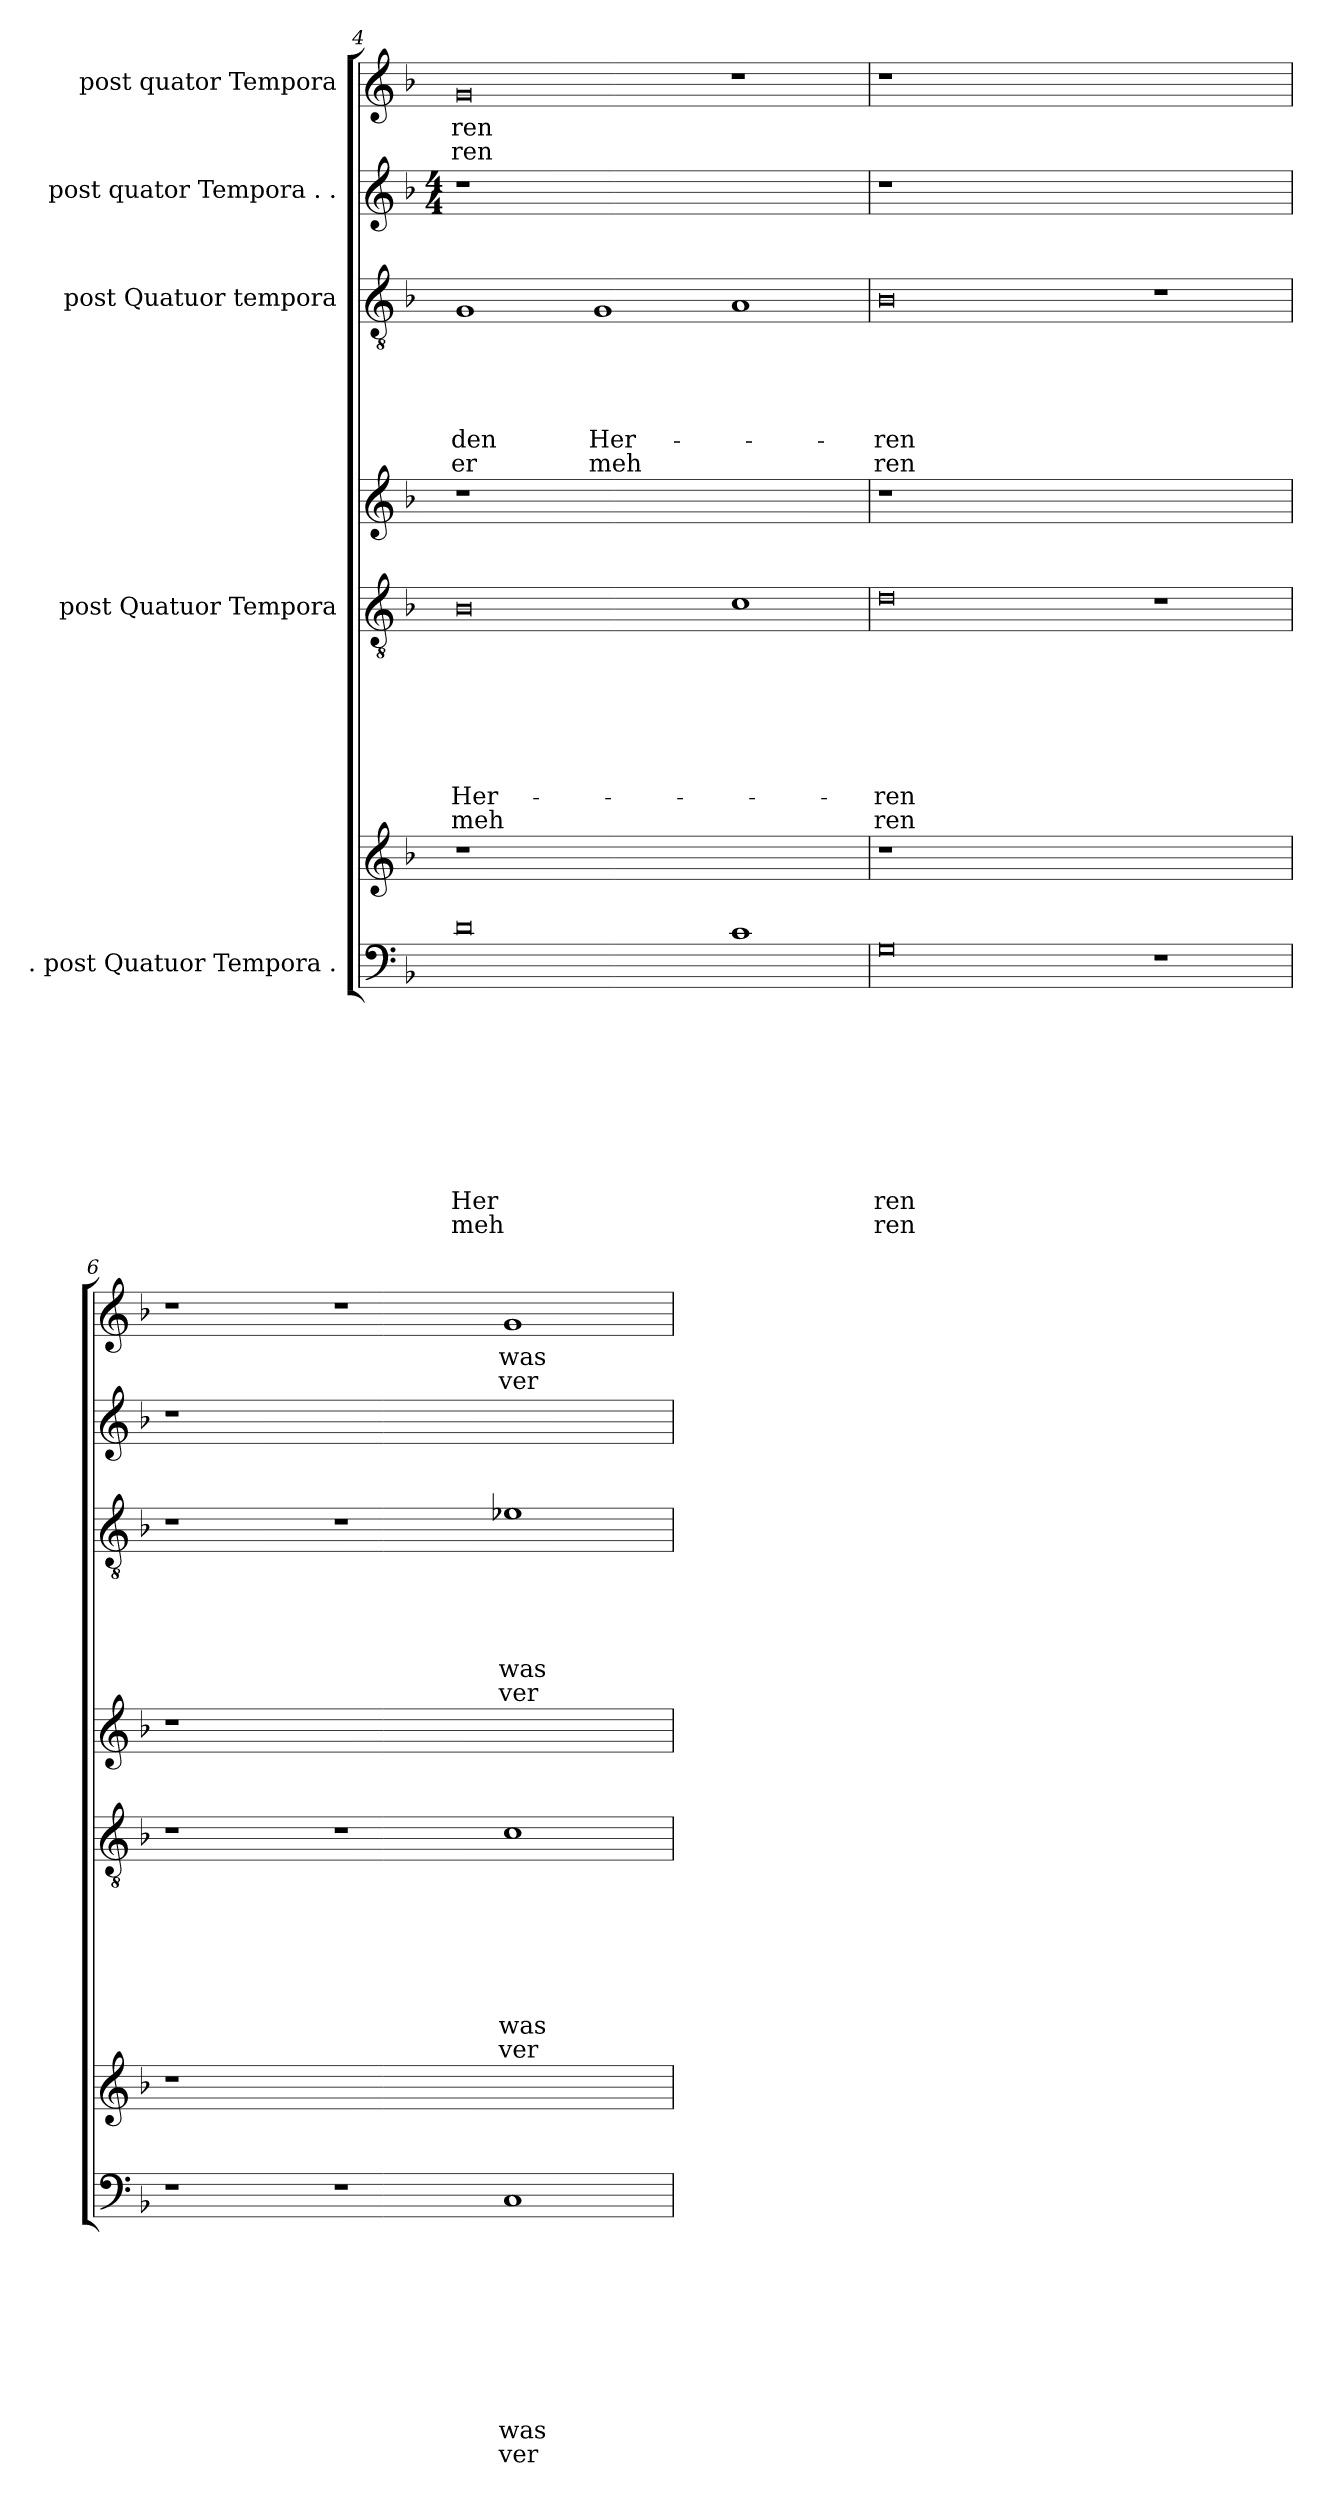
**kern	**text	**text	**text	**text	**text	**text	**text	**text	**text	**text	**kern	**kern	**text	**text	**text	**text	**text	**text	**text	**text	**kern	**kern	**text	**text	**text	**text	**text	**text	**kern	**kern	**text	**text
*part7	*part7	*part7	*part7	*part7	*part7	*part7	*part7	*part7	*part7	*part7	*part6	*part5	*part5	*part5	*part5	*part5	*part5	*part5	*part5	*part5	*part4	*part3	*part3	*part3	*part3	*part3	*part3	*part3	*part2	*part1	*part1	*part1
*staff7	*staff7	*staff7	*staff7	*staff7	*staff7	*staff7	*staff7	*staff7	*staff7	*staff7	*staff6	*staff5	*staff5	*staff5	*staff5	*staff5	*staff5	*staff5	*staff5	*staff5	*staff4	*staff3	*staff3	*staff3	*staff3	*staff3	*staff3	*staff3	*staff2	*staff1	*staff1	*staff1
*I". post Quatuor Tempora .	*	*	*	*	*	*	*	*	*	*	*	*I"post Quatuor Tempora	*	*	*	*	*	*	*	*	*	*I"post Quatuor tempora	*	*	*	*	*	*	*I"post quator Tempora . .	*I"post quator Tempora	*	*
!!LO:LB:g=z
*clefF4	*	*	*	*	*	*	*	*	*	*	*clefG2	*clefGv2	*	*	*	*	*	*	*	*	*clefG2	*clefGv2	*	*	*	*	*	*	*clefG2	*clefG2	*	*
*k[b-]	*	*	*	*	*	*	*	*	*	*	*k[b-]	*k[b-]	*	*	*	*	*	*	*	*	*k[b-]	*k[b-]	*	*	*	*	*	*	*k[b-]	*k[b-]	*	*
*F:	*	*	*	*	*	*	*	*	*	*	*F:	*F:	*	*	*	*	*	*	*	*	*F:	*F:	*	*	*	*	*	*	*F:	*F:	*	*
*	*	*	*	*	*	*	*	*	*	*	*	*	*	*	*	*	*	*	*	*	*	*	*	*	*	*	*	*	*M4/4	*	*	*
=4	=4	=4	=4	=4	=4	=4	=4	=4	=4	=4	=4	=4	=4	=4	=4	=4	=4	=4	=4	=4	=4	=4	=4	=4	=4	=4	=4	=4	=4	=4	=4	=4
!	!	!	!	!	!	!	!	!	!LO:LY:b	!LO:LY:b	!	!	!	!	!	!	!	!	!LO:LY:b	!LO:LY:b	!	!	!	!	!	!	!LO:LY:b	!LO:LY:b	!	!	!LO:LY:b	!LO:LY:b
0d	.	.	.	.	.	.	.	.	Her	meh	1r	0B-	.	.	.	.	.	.	Her-	meh	1r	1G	.	.	.	.	den	er	1r	0g	ren	ren
!	!	!	!	!	!	!	!	!	!	!	!	!	!	!	!	!	!	!	!	!	!	!	!	!	!	!	!LO:LY:b	!LO:LY:b	!	!	!	!
.	.	.	.	.	.	.	.	.	.	.	0ryy	.	.	.	.	.	.	.	.	.	0ryy	1G	.	.	.	.	Her-	meh	0ryy	.	.	.
1c	.	.	.	.	.	.	.	.	.	.	.	1c	.	.	.	.	.	.	.	.	.	1A	.	.	.	.	.	.	.	1r	.	.
=5	=5	=5	=5	=5	=5	=5	=5	=5	=5	=5	=5	=5	=5	=5	=5	=5	=5	=5	=5	=5	=5	=5	=5	=5	=5	=5	=5	=5	=5	=5	=5	=5
!	!	!	!	!	!	!	!	!	!LO:LY:b	!LO:LY:b	!	!	!	!	!	!	!	!	!LO:LY:b	!LO:LY:b	!	!	!	!	!	!	!LO:LY:b	!LO:LY:b	!	!	!	!
0G	.	.	.	.	.	.	.	.	ren	ren	1r	0d	.	.	.	.	.	.	-ren	ren	1r	0B-	.	.	.	.	-ren	ren	1r	1r	.	.
.	.	.	.	.	.	.	.	.	.	.	0ryy	.	.	.	.	.	.	.	.	.	0ryy	.	.	.	.	.	.	.	0ryy	0ryy	.	.
1r	.	.	.	.	.	.	.	.	.	.	.	1r	.	.	.	.	.	.	.	.	.	1r	.	.	.	.	.	.	.	.	.	.
=6	=6	=6	=6	=6	=6	=6	=6	=6	=6	=6	=6	=6	=6	=6	=6	=6	=6	=6	=6	=6	=6	=6	=6	=6	=6	=6	=6	=6	=6	=6	=6	=6
1r	.	.	.	.	.	.	.	.	.	.	1r	1r	.	.	.	.	.	.	.	.	1r	1r	.	.	.	.	.	.	1r	1r	.	.
1r	.	.	.	.	.	.	.	.	.	.	0ryy	1r	.	.	.	.	.	.	.	.	0ryy	1r	.	.	.	.	.	.	0ryy	1r	.	.
!	!	!	!	!	!	!	!	!	!LO:LY:b	!LO:LY:b	!	!	!	!	!	!	!	!	!LO:LY:b	!LO:LY:b	!	!	!	!	!	!	!LO:LY:b	!LO:LY:b	!	!	!LO:LY:b	!LO:LY:b
1C	.	.	.	.	.	.	.	.	was	ver	.	1c	.	.	.	.	.	.	was	ver	.	1e-X	.	.	.	.	was	ver	.	1g	was	ver
=	=	=	=	=	=	=	=	=	=	=	=	=	=	=	=	=	=	=	=	=	=	=	=	=	=	=	=	=	=	=	=	=
*-	*-	*-	*-	*-	*-	*-	*-	*-	*-	*-	*-	*-	*-	*-	*-	*-	*-	*-	*-	*-	*-	*-	*-	*-	*-	*-	*-	*-	*-	*-	*-	*-
